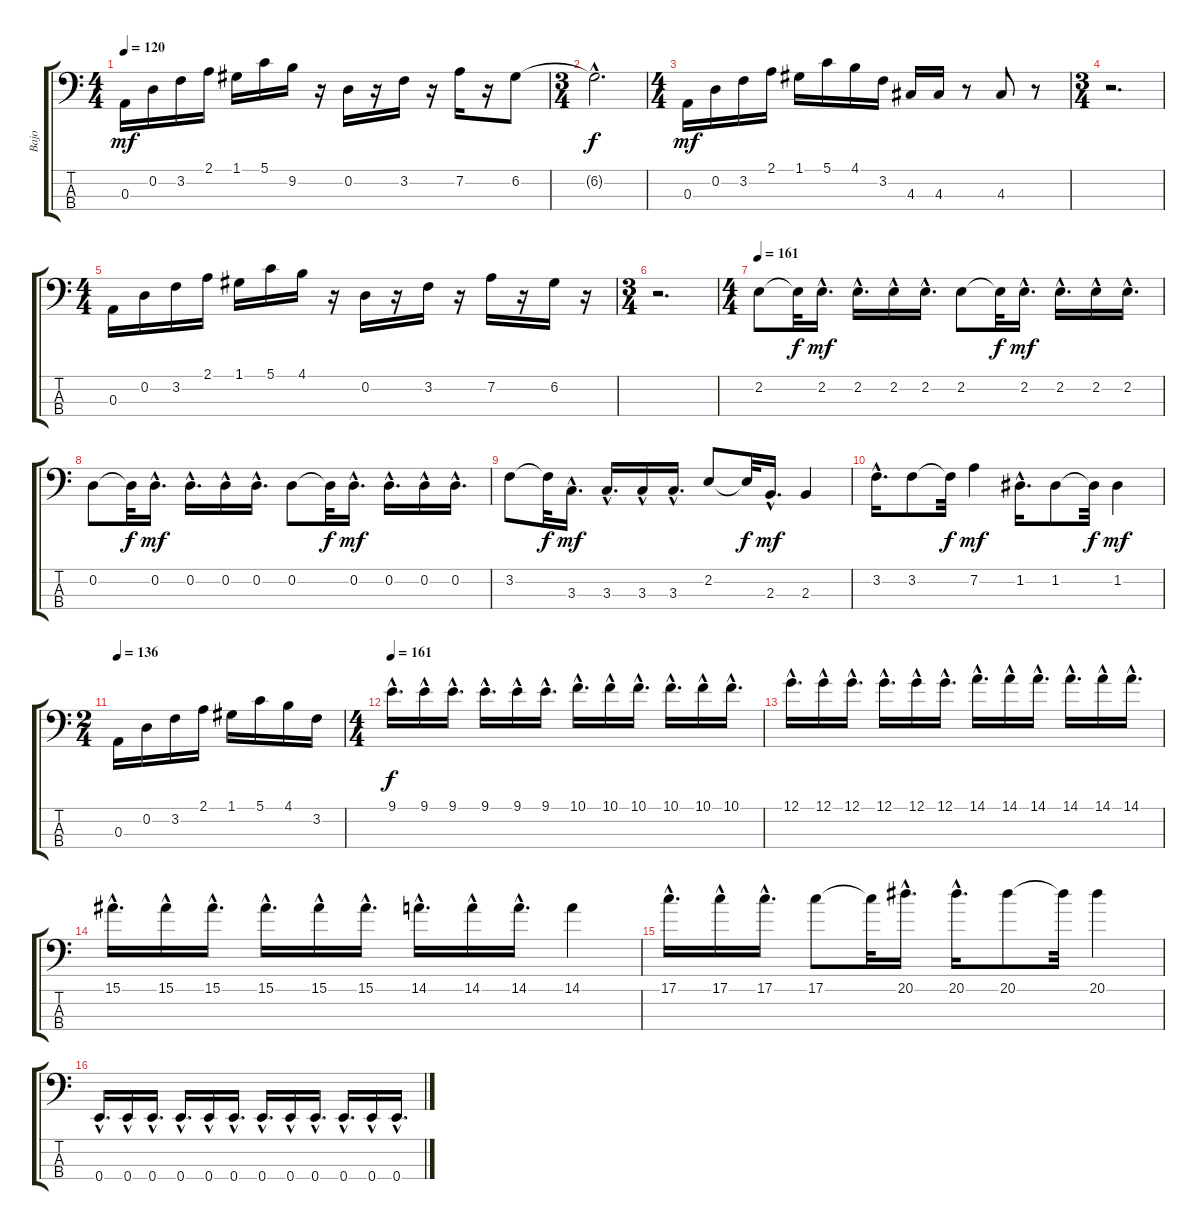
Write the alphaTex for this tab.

\track ("Bajo" "Bajo") {instrument electricbassfinger}
\staff {score tabs}
\tuning (G2 D2 A1 E1) {hide}
\ts (4 4)
\tempo 120
\clef f4
\ks c
0.3.16{dy mf} 0.2.16 3.2.16 2.1.16 1.1.16 5.1.16 9.2.16 r.16 0.2.16 r.16 3.2.16 r.16 7.2.16 r.16 6.2.8 |
\ts (3 4)
6.2{hac t}.2{d dy f} |
\ts (4 4)
0.3.16{dy mf} 0.2.16 3.2.16 2.1.16 1.1.16 5.1.16 4.1.16 3.2.16 4.3.16 4.3.16 r.8 4.3.8 r.8 |
\ts (3 4)
r.2{d} |
\ts (4 4)
0.3.16 0.2.16 3.2.16 2.1.16 1.1.16 5.1.16 4.1.16 r.16 0.2.16 r.16 3.2.16 r.16 7.2.16 r.16 6.2.16 r.16 |
\ts (3 4)
r.2{d} |
\ts (4 4)
\tempo 161
2.2.8 2.2{t}.32{dy f} 2.2{hac}.16{d dy mf} 2.2{hac}.16{d} 2.2{hac}.16 2.2{hac}.16{d} 2.2.8 2.2{t}.32{dy f} 2.2{hac}.16{d dy mf} 2.2{hac}.16{d} 2.2{hac}.16 2.2{hac}.16{d} |
0.2.8 0.2{t}.32{dy f} 0.2{hac}.16{d dy mf} 0.2{hac}.16{d} 0.2{hac}.16 0.2{hac}.16{d} 0.2.8 0.2{t}.32{dy f} 0.2{hac}.16{d dy mf} 0.2{hac}.16{d} 0.2{hac}.16 0.2{hac}.16{d} |
3.2.8 3.2{t}.32{dy f} 3.3{hac}.16{d dy mf} 3.3{hac}.16{d} 3.3{hac}.16 3.3{hac}.16{d} 2.2.8 2.2{t}.32{dy f} 2.3{hac}.16{d dy mf} 2.3.4 |
3.2{hac}.16{d} 3.2.8 3.2{t}.32{dy f} 7.2.4{dy mf} 1.2{hac}.16{d} 1.2.8 1.2{t}.32{dy f} 1.2.4{dy mf} |
\ts (2 4)
\tempo 136
0.3.16 0.2.16 3.2.16 2.1.16 1.1.16 5.1.16 4.1.16 3.2.16 |
\ts (4 4)
\tempo 161
9.1{hac}.16{d dy f volume 16} 9.1{hac}.16 9.1{hac}.16{d} 9.1{hac}.16{d} 9.1{hac}.16 9.1{hac}.16{d} 10.1{hac}.16{d} 10.1{hac}.16 10.1{hac}.16{d} 10.1{hac}.16{d} 10.1{hac}.16 10.1{hac}.16{d} |
12.1{hac}.16{d} 12.1{hac}.16 12.1{hac}.16{d} 12.1{hac}.16{d} 12.1{hac}.16 12.1{hac}.16{d} 14.1{hac}.16{d} 14.1{hac}.16 14.1{hac}.16{d} 14.1{hac}.16{d} 14.1{hac}.16 14.1{hac}.16{d} |
15.1{hac}.16{d} 15.1{hac}.16 15.1{hac}.16{d} 15.1{hac}.16{d} 15.1{hac}.16 15.1{hac}.16{d} 14.1{hac}.16{d} 14.1{hac}.16 14.1{hac}.16{d} 14.1.4 |
17.1{hac}.16{d} 17.1{hac}.16 17.1{hac}.16{d} 17.1.8 17.1{t}.32 20.1{hac}.16{d} 20.1{hac}.16{d} 20.1.8 20.1{t}.32 20.1.4 |
0.4{hac}.16{d volume 16} 0.4{hac}.16 0.4{hac}.16{d} 0.4{hac}.16{d} 0.4{hac}.16 0.4{hac}.16{d} 0.4{hac}.16{d} 0.4{hac}.16 0.4{hac}.16{d} 0.4{hac}.16{d} 0.4{hac}.16 0.4{hac}.16{d}
